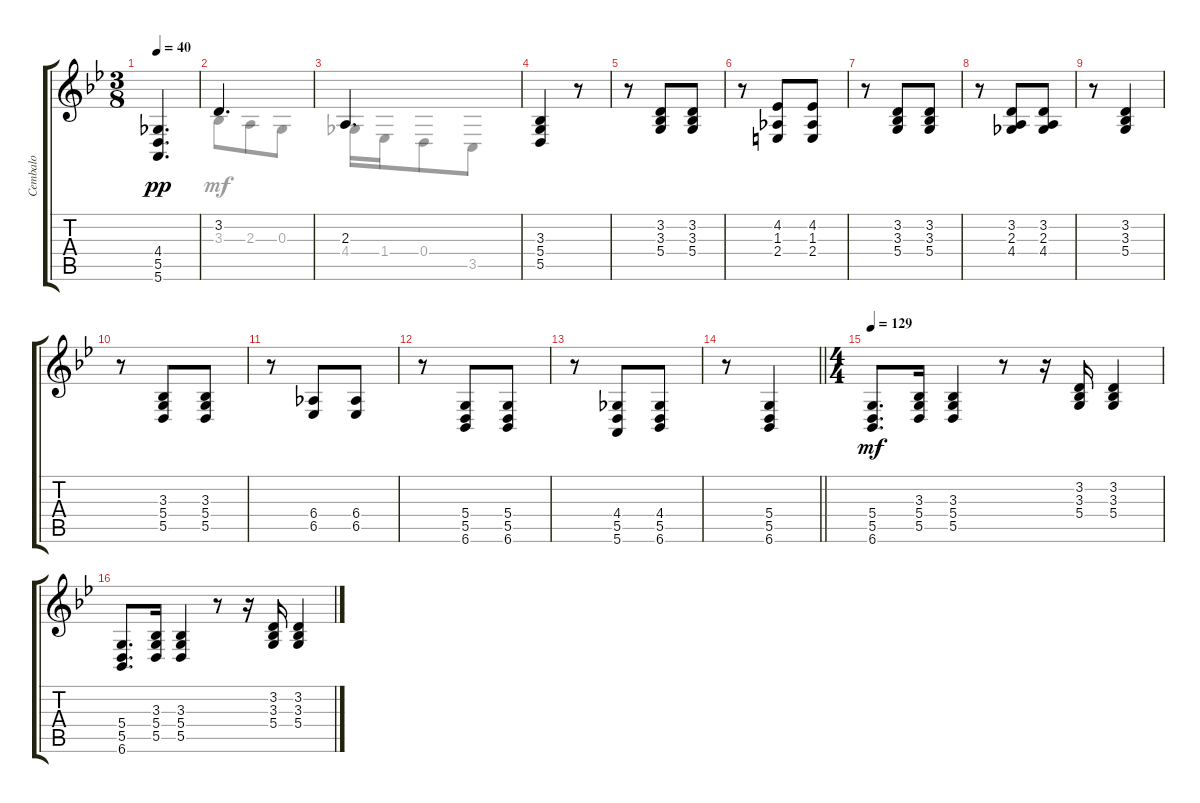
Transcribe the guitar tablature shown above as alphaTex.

\track ("Cembalo" "Cembalo") {instrument harpsichord}
\staff {score tabs}
\tuning (E4 B3 G3 D3 A2 E2) {hide}
\voice
\ts (3 8)
\tempo 40
\clef g2
\ks bb
(4.4{t} 5.5{t} 5.6{t}).4{d dy pp} |
3.2.4{d} |
2.3.4{d} |
(3.3 5.4 5.5).4 r.8 |
r.8 (3.2 3.3 5.4).8 (3.2 3.3 5.4).8 |
r.8 (4.2 1.3 2.4).8 (4.2 1.3 2.4).8 |
r.8 (3.2 3.3 5.4).8 (3.2 3.3 5.4).8 |
r.8 (3.2 2.3 4.4).8 (3.2 2.3 4.4).8 |
r.8 (3.2 3.3 5.4).4 |
r.8 (3.3 5.4 5.5).8 (3.3 5.4 5.5).8 |
r.8 (6.4 6.5).8 (6.4 6.5).8 |
r.8 (5.4 5.5 6.6).8 (5.4 5.5 6.6).8 |
r.8 (4.4 5.5 5.6).8 (4.4 5.5 6.6).8 |
\barLineRight lightlight
r.8 (5.4 5.5 6.6).4 |
\ts (4 4)
\tempo 129
(5.4 5.5 6.6).8{d dy mf} (3.3 5.4 5.5).16 (3.3 5.4 5.5).4 r.8 r.16 (3.2 3.3 5.4).16 (3.2 3.3 5.4).4 |
(5.4 5.5 6.6).8{d} (3.3 5.4 5.5).16 (3.3 5.4 5.5).4 r.8 r.16 (3.2 3.3 5.4).16 (3.2 3.3 5.4).4
\voice
\clef g2
\ottava regular
\simile none
\ks bb
|
3.3.8 2.3.8 0.3.8 |
4.4.16 1.4.16 0.4.8 3.5.8 |
|
|
|
|
|
|
|
|
|
|
\barLineRight lightlight
|
|
